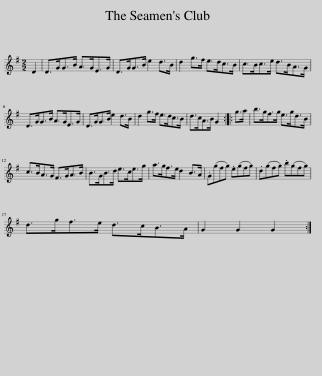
X:1
L:1/8
M:2/2
I:linebreak $
K:G
V:1 treble
V:1
 D2 | D>GG>B A>GE>G | D>GG>B e2 d>B | d2 g>f e>dc>B | c>Bc>e d>BA>G |$ %5
 D>GG>B A>GE>G | D>GG>B e2 d>B | d2 g>f e>dc>B | d>cA>B G2 :: g>a | %10
 b>gf>g e>gd>B |$ c>BA>G F>GA>B | B>GB>d e>ce>g | a>gf>e d2 B>A | .G(gfg) .e(gfg) | %15
 .d(gfg) .b(gfg) |$ d>gf>e d>cB>A | G2 G2 G2 :| %18
